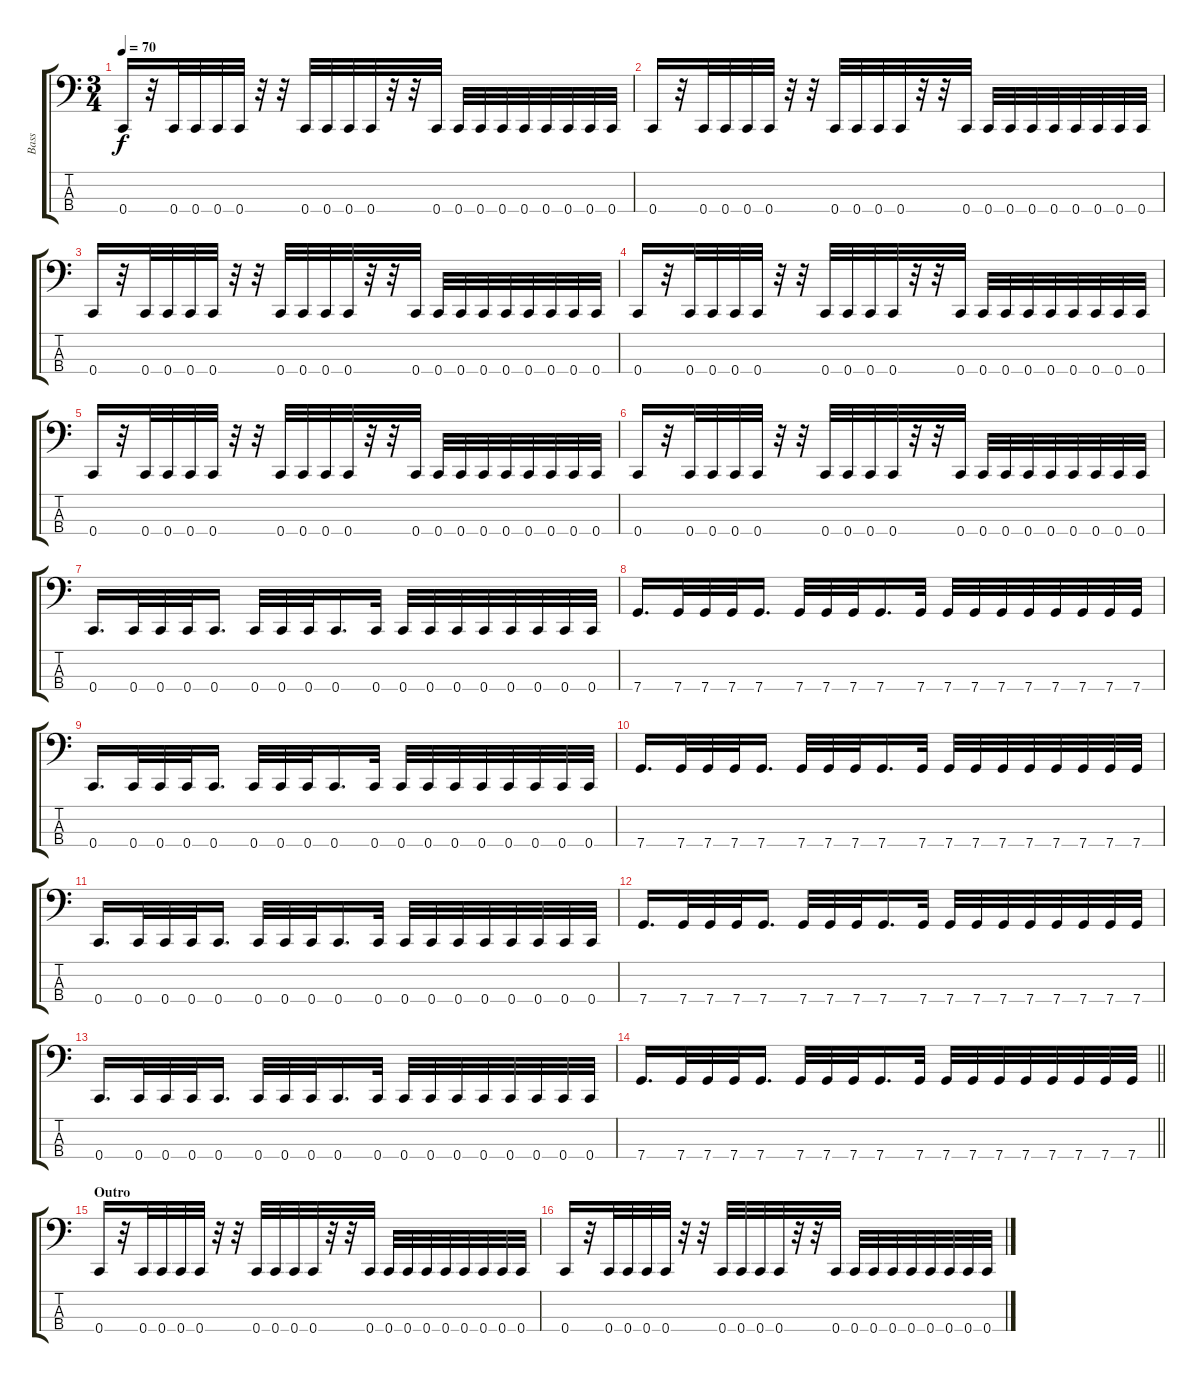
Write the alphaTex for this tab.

\track ("Bass" "Bass") {instrument electricbasspick}
\staff {score tabs}
\tuning (F2 C2 G1 C1) {hide}
\ts (3 4)
\tempo 70
\clef f4
\ks c
0.4.16{dy f} r.32 0.4.32 0.4.32 0.4.32 0.4.32 r.32 r.32 0.4.32 0.4.32 0.4.32 0.4.32 r.32 r.32 0.4.32 0.4.32 0.4.32 0.4.32 0.4.32 0.4.32 0.4.32 0.4.32 0.4.32 |
0.4.16 r.32 0.4.32 0.4.32 0.4.32 0.4.32 r.32 r.32 0.4.32 0.4.32 0.4.32 0.4.32 r.32 r.32 0.4.32 0.4.32 0.4.32 0.4.32 0.4.32 0.4.32 0.4.32 0.4.32 0.4.32 |
0.4.16 r.32 0.4.32 0.4.32 0.4.32 0.4.32 r.32 r.32 0.4.32 0.4.32 0.4.32 0.4.32 r.32 r.32 0.4.32 0.4.32 0.4.32 0.4.32 0.4.32 0.4.32 0.4.32 0.4.32 0.4.32 |
0.4.16 r.32 0.4.32 0.4.32 0.4.32 0.4.32 r.32 r.32 0.4.32 0.4.32 0.4.32 0.4.32 r.32 r.32 0.4.32 0.4.32 0.4.32 0.4.32 0.4.32 0.4.32 0.4.32 0.4.32 0.4.32 |
0.4.16 r.32 0.4.32 0.4.32 0.4.32 0.4.32 r.32 r.32 0.4.32 0.4.32 0.4.32 0.4.32 r.32 r.32 0.4.32 0.4.32 0.4.32 0.4.32 0.4.32 0.4.32 0.4.32 0.4.32 0.4.32 |
0.4.16 r.32 0.4.32 0.4.32 0.4.32 0.4.32 r.32 r.32 0.4.32 0.4.32 0.4.32 0.4.32 r.32 r.32 0.4.32 0.4.32 0.4.32 0.4.32 0.4.32 0.4.32 0.4.32 0.4.32 0.4.32 |
0.4.16{d} 0.4.32 0.4.32 0.4.32 0.4.16{d} 0.4.32 0.4.32 0.4.32 0.4.16{d} 0.4.32 0.4.32 0.4.32 0.4.32 0.4.32 0.4.32 0.4.32 0.4.32 0.4.32 |
7.4.16{d} 7.4.32 7.4.32 7.4.32 7.4.16{d} 7.4.32 7.4.32 7.4.32 7.4.16{d} 7.4.32 7.4.32 7.4.32 7.4.32 7.4.32 7.4.32 7.4.32 7.4.32 7.4.32 |
0.4.16{d} 0.4.32 0.4.32 0.4.32 0.4.16{d} 0.4.32 0.4.32 0.4.32 0.4.16{d} 0.4.32 0.4.32 0.4.32 0.4.32 0.4.32 0.4.32 0.4.32 0.4.32 0.4.32 |
7.4.16{d} 7.4.32 7.4.32 7.4.32 7.4.16{d} 7.4.32 7.4.32 7.4.32 7.4.16{d} 7.4.32 7.4.32 7.4.32 7.4.32 7.4.32 7.4.32 7.4.32 7.4.32 7.4.32 |
0.4.16{d} 0.4.32 0.4.32 0.4.32 0.4.16{d} 0.4.32 0.4.32 0.4.32 0.4.16{d} 0.4.32 0.4.32 0.4.32 0.4.32 0.4.32 0.4.32 0.4.32 0.4.32 0.4.32 |
7.4.16{d} 7.4.32 7.4.32 7.4.32 7.4.16{d} 7.4.32 7.4.32 7.4.32 7.4.16{d} 7.4.32 7.4.32 7.4.32 7.4.32 7.4.32 7.4.32 7.4.32 7.4.32 7.4.32 |
0.4.16{d} 0.4.32 0.4.32 0.4.32 0.4.16{d} 0.4.32 0.4.32 0.4.32 0.4.16{d} 0.4.32 0.4.32 0.4.32 0.4.32 0.4.32 0.4.32 0.4.32 0.4.32 0.4.32 |
\barLineRight lightlight
7.4.16{d} 7.4.32 7.4.32 7.4.32 7.4.16{d} 7.4.32 7.4.32 7.4.32 7.4.16{d} 7.4.32 7.4.32 7.4.32 7.4.32 7.4.32 7.4.32 7.4.32 7.4.32 7.4.32 |
\section ("" "Outro")
0.4.16 r.32 0.4.32 0.4.32 0.4.32 0.4.32 r.32 r.32 0.4.32 0.4.32 0.4.32 0.4.32 r.32 r.32 0.4.32 0.4.32 0.4.32 0.4.32 0.4.32 0.4.32 0.4.32 0.4.32 0.4.32 |
0.4.16 r.32 0.4.32 0.4.32 0.4.32 0.4.32 r.32 r.32 0.4.32 0.4.32 0.4.32 0.4.32 r.32 r.32 0.4.32 0.4.32 0.4.32 0.4.32 0.4.32 0.4.32 0.4.32 0.4.32 0.4.32
